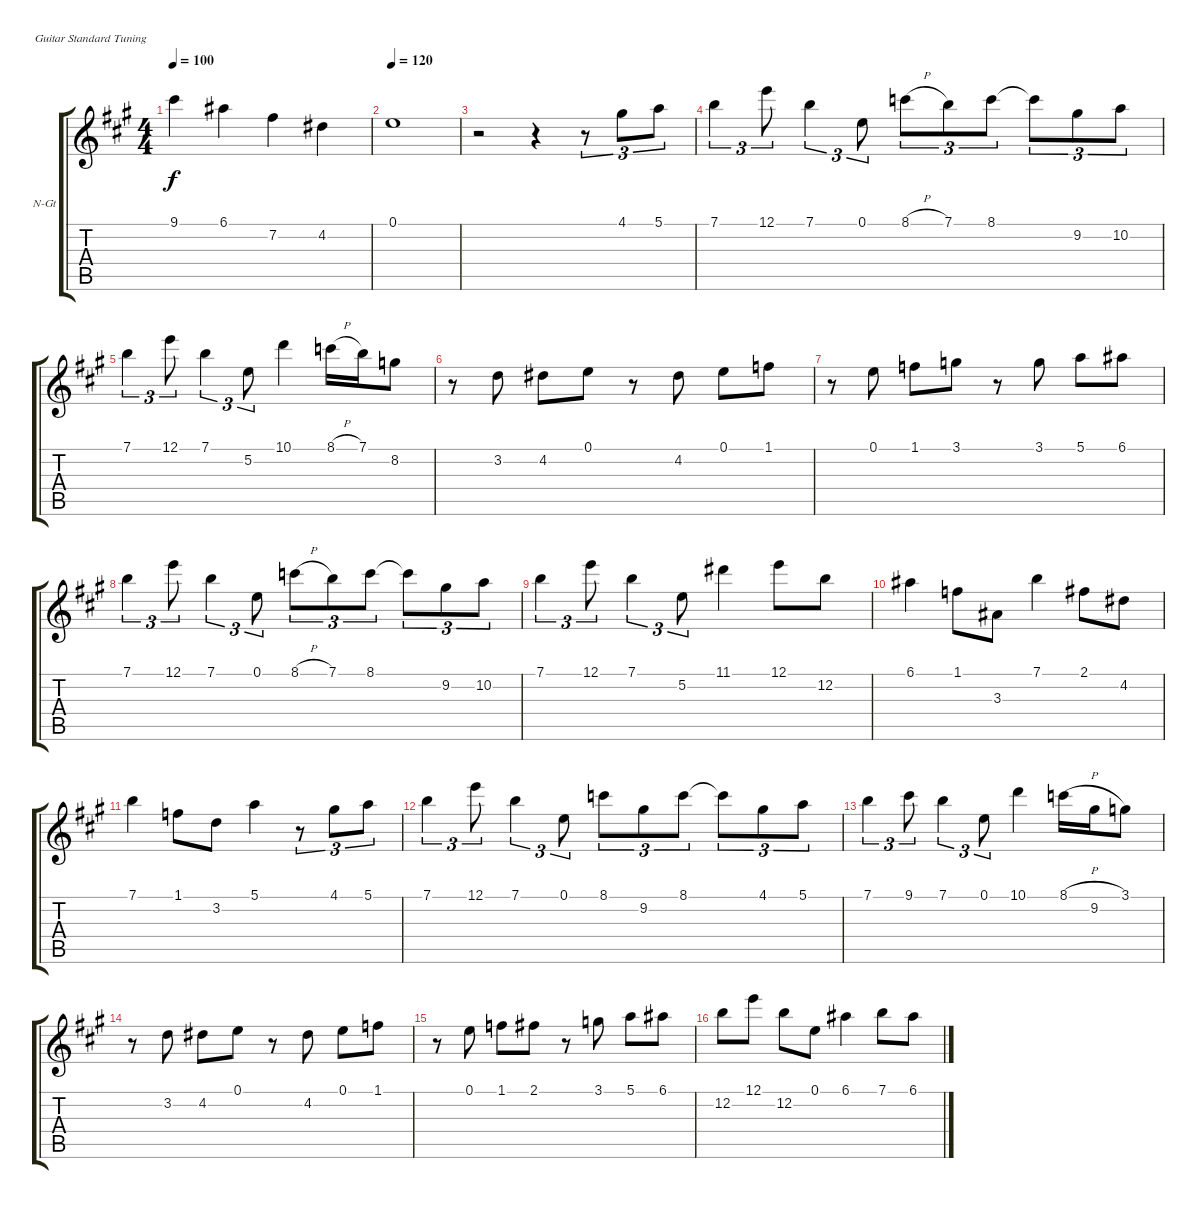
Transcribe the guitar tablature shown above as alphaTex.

\bracketExtendMode groupsimilarinstruments
\firstSystemTrackNameOrientation horizontal
\otherSystemsTrackNameOrientation horizontal
\track ("Guitar 1" "N-Gt") {instrument acousticguitarnylon}
\staff {score tabs}
\tuning (E4 B3 G3 D3 A2 E2)
\ts (4 4)
\tempo 100
\clef g2
\ks a
9.1.4{dy f} 6.1.4 7.2.4 4.2.4 |
\tempo 120
0.1.1 |
r.2 r.4 r.8{tu (3 2)} 4.1.8{tu (3 2)} 5.1.8{tu (3 2)} |
7.1.4{tu (3 2)} 12.1.8{tu (3 2)} 7.1.4{tu (3 2)} 0.1.8{tu (3 2)} 8.1{h}.8{tu (3 2)} 7.1.8{tu (3 2)} 8.1.8{tu (3 2)} 8.1{t}.8{tu (3 2)} 9.2.8{tu (3 2)} 10.2.8{tu (3 2)} |
7.1.4{tu (3 2)} 12.1.8{tu (3 2)} 7.1.4{tu (3 2)} 5.2.8{tu (3 2)} 10.1.4 8.1{h}.16 7.1.16 8.2.8 |
r.8 3.2.8 4.2.8 0.1.8 r.8 4.2.8 0.1.8 1.1.8 |
r.8 0.1.8 1.1.8 3.1.8 r.8 3.1.8 5.1.8 6.1.8 |
7.1.4{tu (3 2)} 12.1.8{tu (3 2)} 7.1.4{tu (3 2)} 0.1.8{tu (3 2)} 8.1{h}.8{tu (3 2)} 7.1.8{tu (3 2)} 8.1.8{tu (3 2)} 8.1{t}.8{tu (3 2)} 9.2.8{tu (3 2)} 10.2.8{tu (3 2)} |
7.1.4{tu (3 2)} 12.1.8{tu (3 2)} 7.1.4{tu (3 2)} 5.2.8{tu (3 2)} 11.1.4 12.1.8 12.2.8 |
6.1.4 1.1.8 3.3.8 7.1.4 2.1.8 4.2.8 |
7.1.4 1.1.8 3.2.8 5.1.4 r.8{tu (3 2)} 4.1.8{tu (3 2)} 5.1.8{tu (3 2)} |
7.1.4{tu (3 2)} 12.1.8{tu (3 2)} 7.1.4{tu (3 2)} 0.1.8{tu (3 2)} 8.1.8{tu (3 2)} 9.2.8{tu (3 2)} 8.1.8{tu (3 2)} 8.1{t}.8{tu (3 2)} 4.1.8{tu (3 2)} 5.1.8{tu (3 2)} |
7.1.4{tu (3 2)} 9.1.8{tu (3 2)} 7.1.4{tu (3 2)} 0.1.8{tu (3 2)} 10.1.4 8.1{h}.16 9.2.16 3.1.8 |
r.8 3.2.8 4.2.8 0.1.8 r.8 4.2.8 0.1.8 1.1.8 |
r.8 0.1.8 1.1.8 2.1.8 r.8 3.1.8 5.1.8 6.1.8 |
12.2.8 12.1.8 12.2.8 0.1.8 6.1.4 7.1.8 6.1.8
